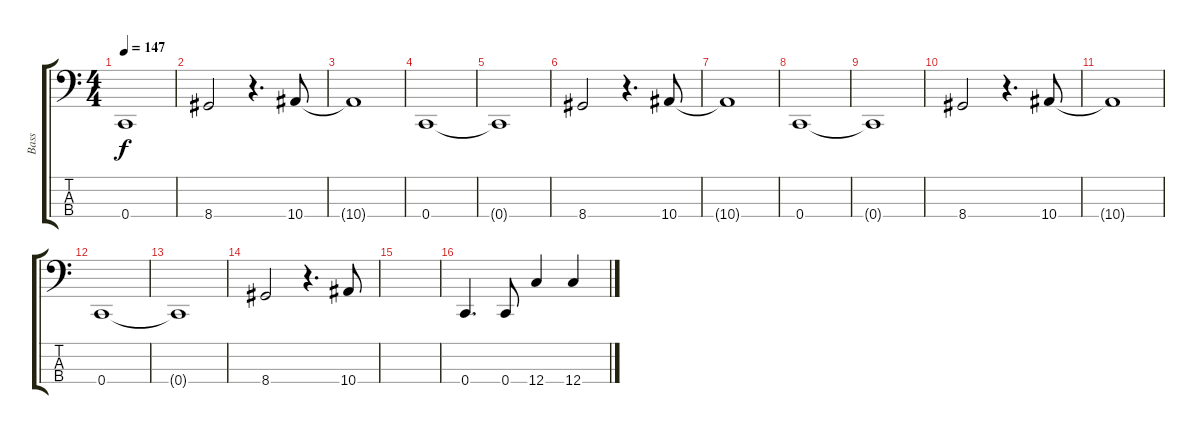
\track ("Bass" "Bass") {instrument electricbasspick}
\staff {score tabs}
\tuning (F2 C2 G1 C1) {hide}
\ts (4 4)
\tempo 147
\clef f4
\ks c
0.4{t}.1{dy f} |
8.4.2 r.4{d} 10.4.8 |
10.4{t}.1 |
0.4.1 |
0.4{t}.1 |
8.4.2 r.4{d} 10.4.8 |
10.4{t}.1 |
0.4.1 |
0.4{t}.1 |
8.4.2 r.4{d} 10.4.8 |
10.4{t}.1 |
0.4.1 |
0.4{t}.1 |
8.4.2 r.4{d} 10.4.8 |
|
0.4.4{d} 0.4.8 12.4.4 12.4.4
